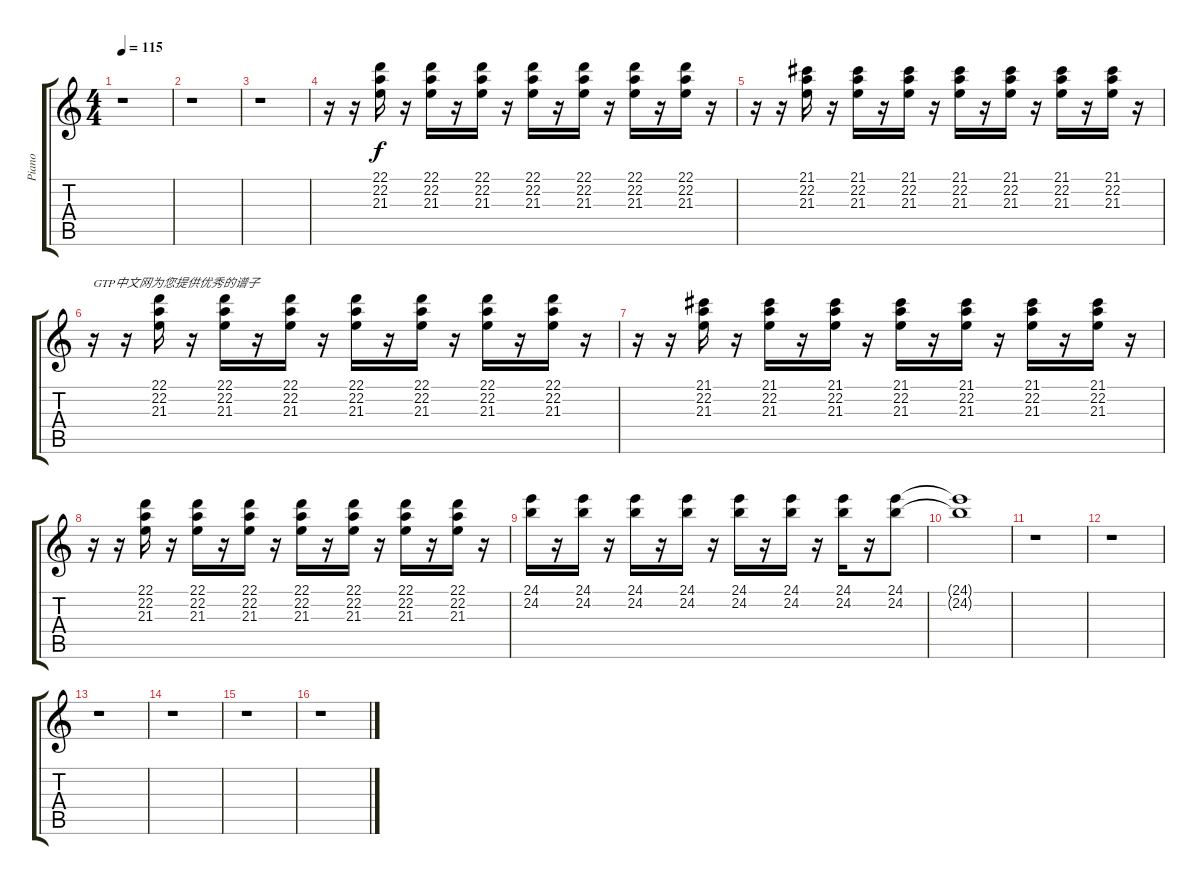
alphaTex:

\track ("Piano" "Piano") {instrument acousticgrandpiano}
\staff {score tabs}
\tuning (E4 B3 G3 D3 A2 E2) {hide}
\ts (4 4)
\tempo 115
\clef g2
\ks c
r.1{dy f} |
r.1 |
r.1 |
r.16 r.16 (22.1 22.2 21.3).16 r.16 (22.1 22.2 21.3).16 r.16 (22.1 22.2 21.3).16 r.16 (22.1 22.2 21.3).16 r.16 (22.1 22.2 21.3).16 r.16 (22.1 22.2 21.3).16 r.16 (22.1 22.2 21.3).16 r.16 |
r.16 r.16 (21.1 22.2 21.3).16 r.16 (21.1 22.2 21.3).16 r.16 (21.1 22.2 21.3).16 r.16 (21.1 22.2 21.3).16 r.16 (21.1 22.2 21.3).16 r.16 (21.1 22.2 21.3).16 r.16 (21.1 22.2 21.3).16 r.16 |
r.16{txt "GTP中文网为您提供优秀的谱子"} r.16 (22.1 22.2 21.3).16 r.16 (22.1 22.2 21.3).16 r.16 (22.1 22.2 21.3).16 r.16 (22.1 22.2 21.3).16 r.16 (22.1 22.2 21.3).16 r.16 (22.1 22.2 21.3).16 r.16 (22.1 22.2 21.3).16 r.16 |
r.16 r.16 (21.1 22.2 21.3).16 r.16 (21.1 22.2 21.3).16 r.16 (21.1 22.2 21.3).16 r.16 (21.1 22.2 21.3).16 r.16 (21.1 22.2 21.3).16 r.16 (21.1 22.2 21.3).16 r.16 (21.1 22.2 21.3).16 r.16 |
r.16 r.16 (22.1 22.2 21.3).16 r.16 (22.1 22.2 21.3).16 r.16 (22.1 22.2 21.3).16 r.16 (22.1 22.2 21.3).16 r.16 (22.1 22.2 21.3).16 r.16 (22.1 22.2 21.3).16 r.16 (22.1 22.2 21.3).16 r.16 |
(24.1 24.2).16 r.16 (24.1 24.2).16 r.16 (24.1 24.2).16 r.16 (24.1 24.2).16 r.16 (24.1 24.2).16 r.16 (24.1 24.2).16 r.16 (24.1 24.2).16 r.16 (24.1 24.2).8 |
(24.1{t} 24.2{t}).1 |
r.1 |
r.1 |
r.1 |
r.1 |
r.1 |
r.1
